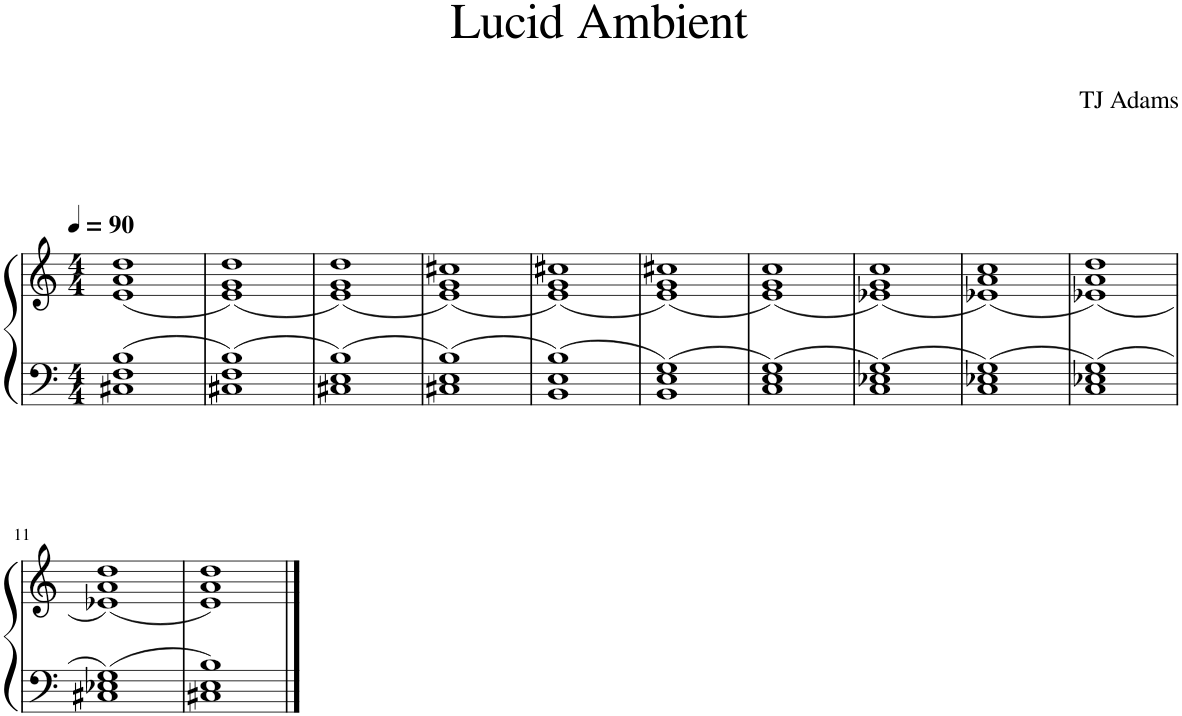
**kern	**kern
*part1	*part1
*staff2	*staff1
*I"Piano	*
*I'Pno.	*
*clefF4	*clefG2
*k[]	*k[]
*M4/4	*M4/4
*MM90	*MM90
=1	=1
1C#X 1F 1B	(1e 1a 1dd
=2	=2
1C#X 1F 1B	(1e 1g 1dd)
=3	=3
1C#X 1E 1B	(1e 1g 1dd)
=4	=4
1C#X 1E 1B	(1e 1g 1cc#X)
=5	=5
1BB 1E 1B	(1e 1g 1cc#X)
=6	=6
1BB 1E 1G	(1e 1g 1cc#X)
=7	=7
1C 1E 1G	(1e 1g 1cc)
=8	=8
1C 1E-X 1G	(1e-X 1g 1cc)
=9	=9
1C 1E-X 1G	(1e-X 1a 1cc)
=10	=10
1C 1E-X 1G	(1e-X 1a 1dd)
!!LO:LB:g=z
=11	=11
1C#X 1E-X 1G	(1e-X 1a 1dd)
=12	=12
1C#X 1E 1B	1e 1a 1dd)
==	==
*-	*-
